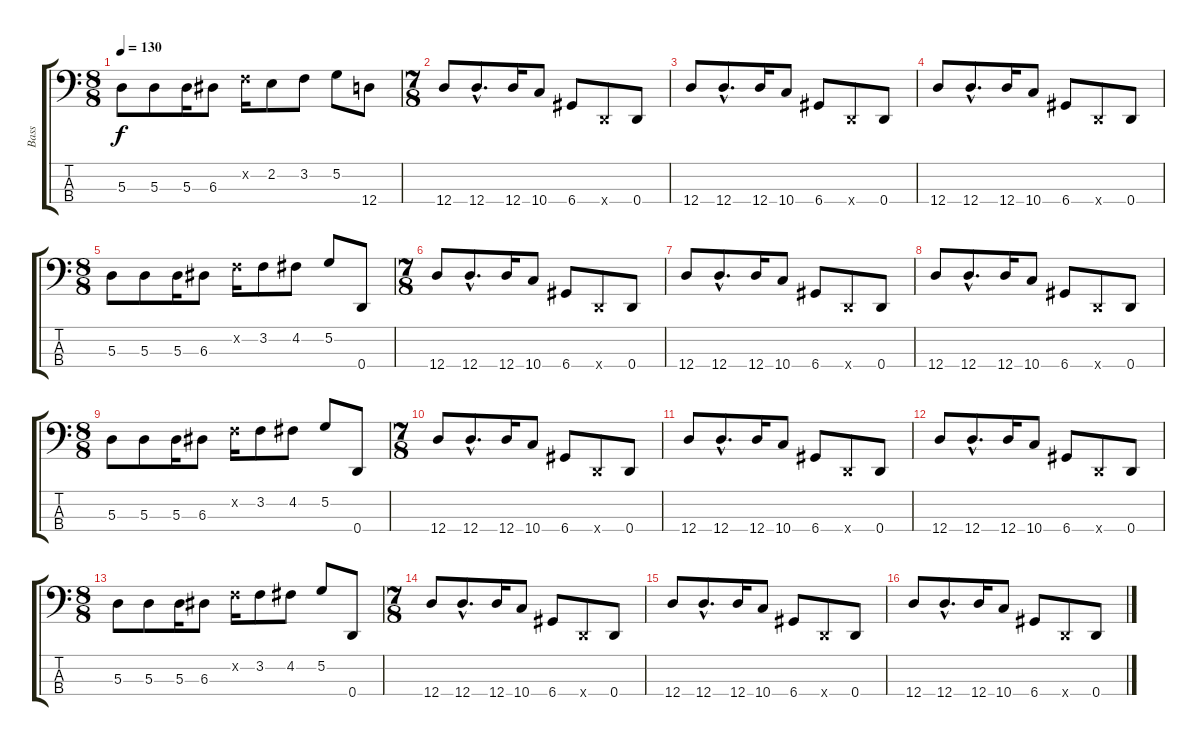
\track ("Bass" "Bass") {instrument synthbass2}
\staff {score tabs}
\tuning (G2 D2 A1 D1) {hide}
\ts (8 8)
\tempo 130
\clef f4
\ks c
5.3.8{dy f} 5.3.8 5.3.16 6.3.8 3.2{x}.16 2.2.8 3.2.8 5.2.8 12.4.8 |
\ts (7 8)
12.4.8 12.4{hac}.8{d} 12.4.16 10.4.8 6.4.8 0.4{x}.8 0.4.8 |
12.4.8 12.4{hac}.8{d} 12.4.16 10.4.8 6.4.8 0.4{x}.8 0.4.8 |
12.4.8 12.4{hac}.8{d} 12.4.16 10.4.8 6.4.8 0.4{x}.8 0.4.8 |
\ts (8 8)
5.3.8 5.3.8 5.3.16 6.3.8 3.2{x}.16 3.2.8 4.2.8 5.2.8 0.4.8 |
\ts (7 8)
12.4.8 12.4{hac}.8{d} 12.4.16 10.4.8 6.4.8 0.4{x}.8 0.4.8 |
12.4.8 12.4{hac}.8{d} 12.4.16 10.4.8 6.4.8 0.4{x}.8 0.4.8 |
12.4.8 12.4{hac}.8{d} 12.4.16 10.4.8 6.4.8 0.4{x}.8 0.4.8 |
\ts (8 8)
5.3.8 5.3.8 5.3.16 6.3.8 3.2{x}.16 3.2.8 4.2.8 5.2.8 0.4.8 |
\ts (7 8)
12.4.8 12.4{hac}.8{d} 12.4.16 10.4.8 6.4.8 0.4{x}.8 0.4.8 |
12.4.8 12.4{hac}.8{d} 12.4.16 10.4.8 6.4.8 0.4{x}.8 0.4.8 |
12.4.8 12.4{hac}.8{d} 12.4.16 10.4.8 6.4.8 0.4{x}.8 0.4.8 |
\ts (8 8)
5.3.8 5.3.8 5.3.16 6.3.8 3.2{x}.16 3.2.8 4.2.8 5.2.8 0.4.8 |
\ts (7 8)
12.4.8 12.4{hac}.8{d} 12.4.16 10.4.8 6.4.8 0.4{x}.8 0.4.8 |
12.4.8 12.4{hac}.8{d} 12.4.16 10.4.8 6.4.8 0.4{x}.8 0.4.8 |
12.4.8 12.4{hac}.8{d} 12.4.16 10.4.8 6.4.8 0.4{x}.8 0.4.8
